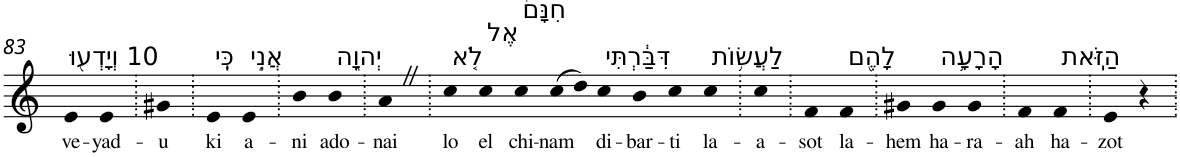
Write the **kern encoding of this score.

**kern	**text
*part1	*part1
*staff1	*staff1
*I"Piano	*
*I'Pno	*
!!LO:PB:g=z
*clefG2	*
*k[]	*
=83	=83
!LO:TX:a:t=10 וְיָדְע֖וּ	!
!	!LO:LY:b
4e	ve-
!	!LO:LY:b
4e	-yad-
=84.	=84.
!	!LO:LY:b
4g#X	-u
=85.	=85.
!LO:TX:a:t=כִּֽי	!
!	!LO:LY:b
4e	ki
!LO:TX:a:t=אֲנִ֣י	!
!	!LO:LY:b
4e	a-
=86.	=86.
!	!LO:LY:b
4b	-ni
!LO:TX:a:t=יְהוָ֑ה	!
!	!LO:LY:b
4b	ado-
=87.	=87.
!	!LO:LY:b
4aZ	-nai
=88.	=88.
!LO:TX:a:t=לֹ֤א	!
!	!LO:LY:b
4cc	lo
!LO:TX:a:t=אֶל	!
!	!LO:LY:b
4cc	el
!LO:TX:a:t=חִנָּם֙	!
!	!LO:LY:b
4cc	chi-
!	!LO:LY:b
(>8cc	-nam
8dd)	.
!LO:TX:a:t=דִּבַּ֔רְתִּי	!
!	!LO:LY:b
4cc	di-
!	!LO:LY:b
4b	-bar-
!	!LO:LY:b
4cc	-ti
!LO:TX:a:t=לַעֲשׂ֥וֹת	!
!	!LO:LY:b
4cc	la-
=89.	=89.
!	!LO:LY:b
4cc	-a-
=90.	=90.
!	!LO:LY:b
4f	-sot
!LO:TX:a:t=לָהֶ֖ם	!
!	!LO:LY:b
4f	la-
=91.	=91.
!	!LO:LY:b
4g#X	-hem
!LO:TX:a:t=הָרָעָ֥ה	!
!	!LO:LY:b
4g#	ha-
!	!LO:LY:b
4g#	-ra-
=92.	=92.
!	!LO:LY:b
4f	-ah
!LO:TX:a:t=הַזֹּֽאת	!
!	!LO:LY:b
4f	ha-
=93.	=93.
!	!LO:LY:b
4e	-zot
4r	.
=.	=.
*-	*-
